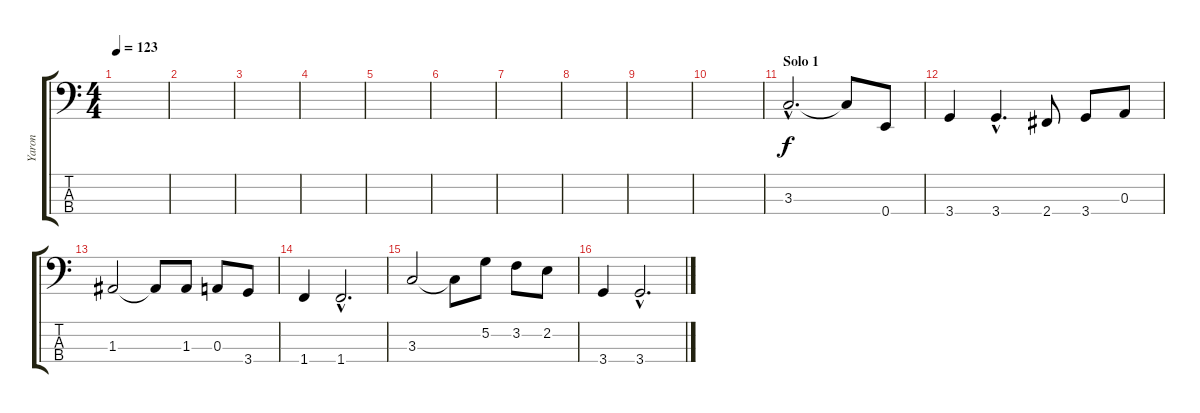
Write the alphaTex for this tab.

\track ("Yaron" "Yaron") {instrument electricbassfinger}
\staff {score tabs}
\tuning (G2 D2 A1 E1) {hide}
\ts (4 4)
\tempo 123
\clef f4
\ks c
|
|
|
|
|
|
|
|
|
|
\section ("" "Solo 1")
3.3{hac}.2{d} 3.3{t}.8 0.4.8 |
3.4.4 3.4{hac}.4{d} 2.4.8 3.4.8 0.3.8 |
1.3.2 1.3{t}.8 1.3.8 0.3.8 3.4.8 |
1.4.4 1.4{hac}.2{d} |
3.3.2 3.3{t}.8 5.2.8 3.2.8 2.2.8 |
3.4.4 3.4{hac}.2{d}
